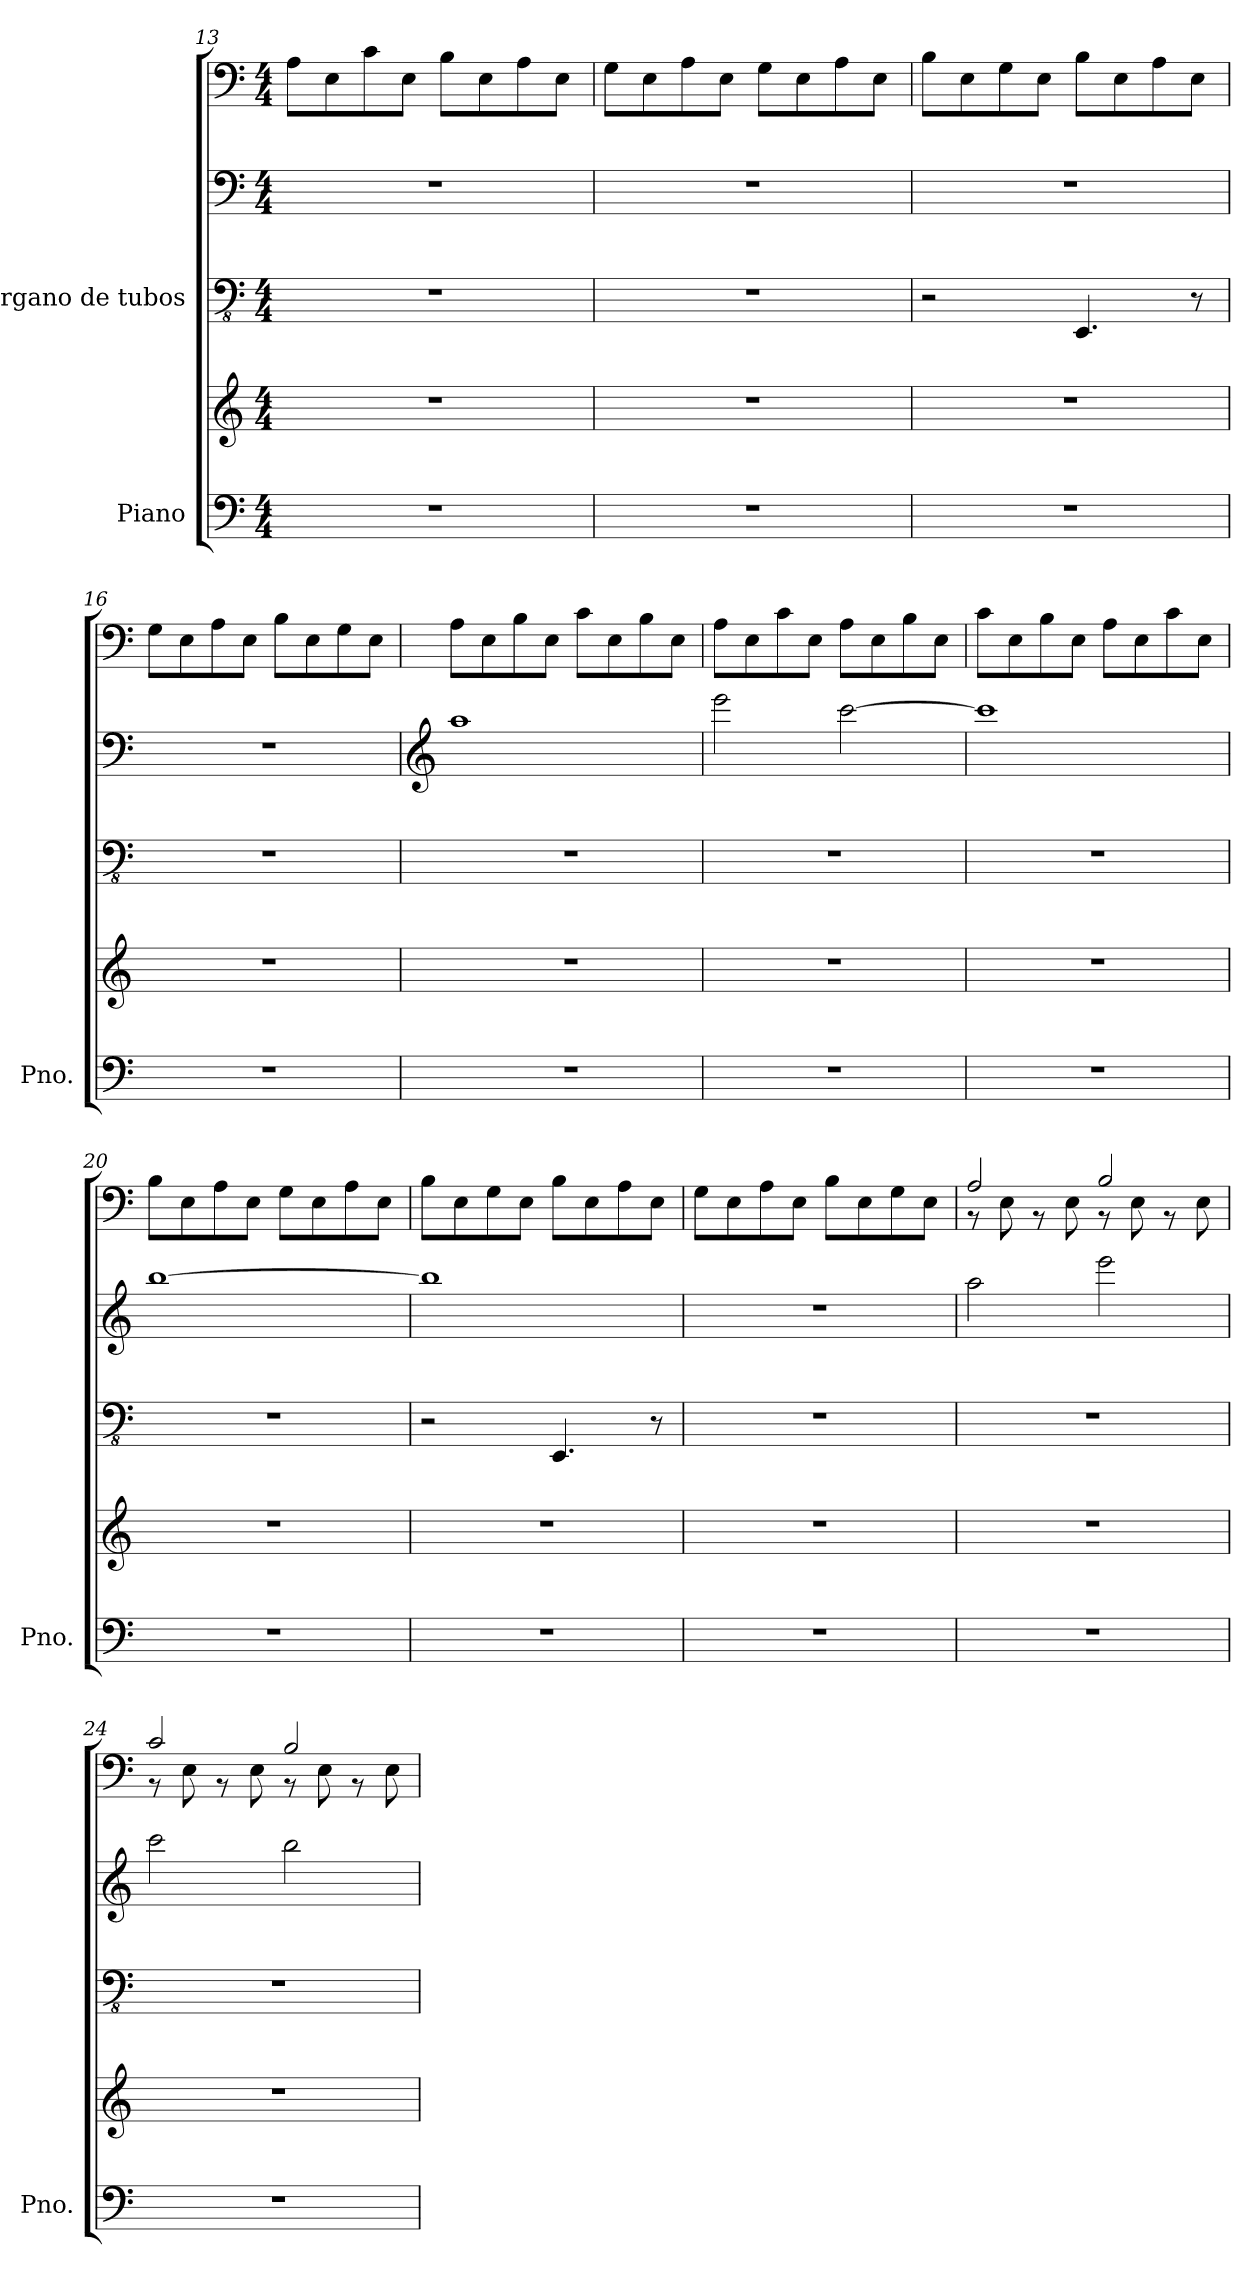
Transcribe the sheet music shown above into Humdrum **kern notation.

**kern	**kern	**kern	**kern	**kern
*part2	*part2	*part1	*part1	*part1
*staff5	*staff4	*staff3	*staff2	*staff1
*I"Piano	*	*I"Órgano de tubos	*	*
*I'Pno.	*	*	*	*
*clefF4	*clefG2	*clefFv4	*clefF4	*clefF4
*k[]	*k[]	*k[]	*k[]	*k[]
*M4/4	*M4/4	*M4/4	*M4/4	*M4/4
=13	=13	=13	=13	=13
1r	1r	1r	1r	8A\L
.	.	.	.	8E\
.	.	.	.	8c\
.	.	.	.	8E\J
.	.	.	.	8B\L
.	.	.	.	8E\
.	.	.	.	8A\
.	.	.	.	8E\J
=14	=14	=14	=14	=14
1r	1r	1r	1r	8G\L
.	.	.	.	8E\
.	.	.	.	8A\
.	.	.	.	8E\J
.	.	.	.	8G\L
.	.	.	.	8E\
.	.	.	.	8A\
.	.	.	.	8E\J
=15	=15	=15	=15	=15
1r	1r	2r	1r	8B\L
.	.	.	.	8E\
.	.	.	.	8G\
.	.	.	.	8E\J
.	.	4.EEE/	.	8B\L
.	.	.	.	8E\
.	.	.	.	8A\
.	.	8r	.	8E\J
=16	=16	=16	=16	=16
1r	1r	1r	1r	8G\L
.	.	.	.	8E\
.	.	.	.	8A\
.	.	.	.	8E\J
.	.	.	.	8B\L
.	.	.	.	8E\
.	.	.	.	8G\
.	.	.	.	8E\J
!!LO:LB:g=z
=17	=17	=17	=17	=17
*	*	*	*clefG2	*
1r	1r	1r	1aa	8A\L
.	.	.	.	8E\
.	.	.	.	8B\
.	.	.	.	8E\J
.	.	.	.	8c\L
.	.	.	.	8E\
.	.	.	.	8B\
.	.	.	.	8E\J
=18	=18	=18	=18	=18
1r	1r	1r	2eee\	8A\L
.	.	.	.	8E\
.	.	.	.	8c\
.	.	.	.	8E\J
.	.	.	[2ccc\	8A\L
.	.	.	.	8E\
.	.	.	.	8B\
.	.	.	.	8E\J
=19	=19	=19	=19	=19
1r	1r	1r	1ccc]	8c\L
.	.	.	.	8E\
.	.	.	.	8B\
.	.	.	.	8E\J
.	.	.	.	8A\L
.	.	.	.	8E\
.	.	.	.	8c\
.	.	.	.	8E\J
=20	=20	=20	=20	=20
1r	1r	1r	[1bb	8B\L
.	.	.	.	8E\
.	.	.	.	8A\
.	.	.	.	8E\J
.	.	.	.	8G\L
.	.	.	.	8E\
.	.	.	.	8A\
.	.	.	.	8E\J
=21	=21	=21	=21	=21
1r	1r	2r	1bb]	8B\L
.	.	.	.	8E\
.	.	.	.	8G\
.	.	.	.	8E\J
.	.	4.EEE/	.	8B\L
.	.	.	.	8E\
.	.	.	.	8A\
.	.	8r	.	8E\J
!!LO:PB:g=z
=22	=22	=22	=22	=22
1r	1r	1r	1r	8G\L
.	.	.	.	8E\
.	.	.	.	8A\
.	.	.	.	8E\J
.	.	.	.	8B\L
.	.	.	.	8E\
.	.	.	.	8G\
.	.	.	.	8E\J
=23	=23	=23	=23	=23
*	*	*	*	*^
1r	1r	1r	2aa\	2A/	8r
.	.	.	.	.	8E\
.	.	.	.	.	8r
.	.	.	.	.	8E\
.	.	.	2eee\	2B/	8r
.	.	.	.	.	8E\
.	.	.	.	.	8r
.	.	.	.	.	8E\
=24	=24	=24	=24	=24	=24
1r	1r	1r	2ccc\	2c/	8r
.	.	.	.	.	8E\
.	.	.	.	.	8r
.	.	.	.	.	8E\
.	.	.	2bb\	2B/	8r
.	.	.	.	.	8E\
.	.	.	.	.	8r
.	.	.	.	.	8E\
*	*	*	*	*v	*v
=	=	=	=	=
*-	*-	*-	*-	*-
